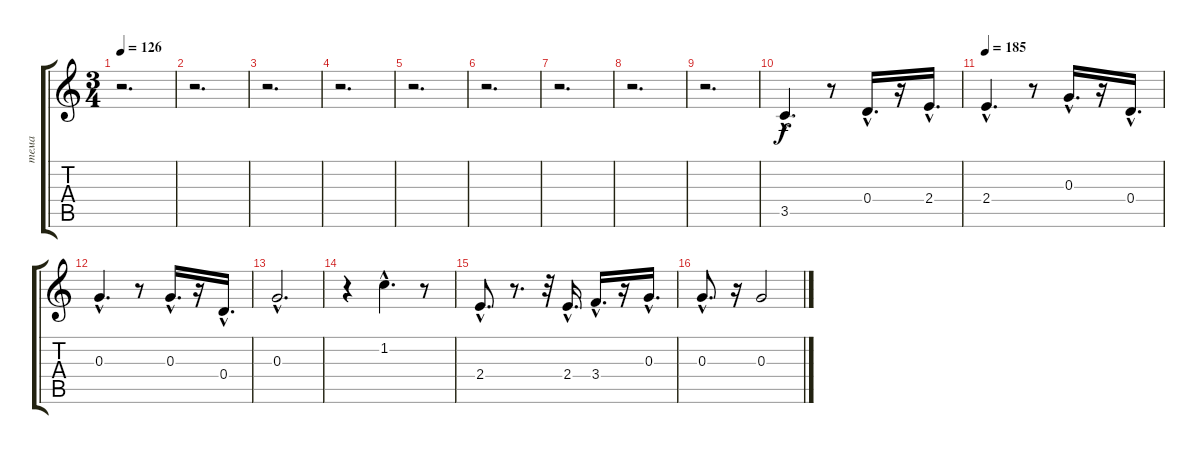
\track ("тема" "тема") {instrument acousticguitarnylon}
\staff {score tabs}
\tuning (E4 B3 G3 D3 A2 E2) {hide}
\ts (3 4)
\tempo 126
\clef g2
\ks c
r.2{d dy f instrument acousticguitarnylon} |
r.2{d} |
r.2{d} |
r.2{d} |
r.2{d} |
r.2{d} |
r.2{d} |
r.2{d} |
r.2{d} |
3.5{hac}.4{d} r.8 0.4{hac}.16{d} r.16 2.4{hac}.16{d} |
\tempo 185
2.4{hac}.4{d} r.8 0.3{hac}.16{d} r.16 0.4{hac}.16{d} |
0.3{hac}.4{d} r.8 0.3{hac}.16{d} r.16 0.4{hac}.16{d} |
0.3{hac}.2{d} |
r.4 1.2{hac}.4{d} r.8 |
2.4{hac}.8{d} r.8{d} r.32 2.4{hac}.16{d} 3.4{hac}.16{d} r.16 0.3{hac}.16{d} |
0.3{hac}.8{d} r.16 0.3.2
